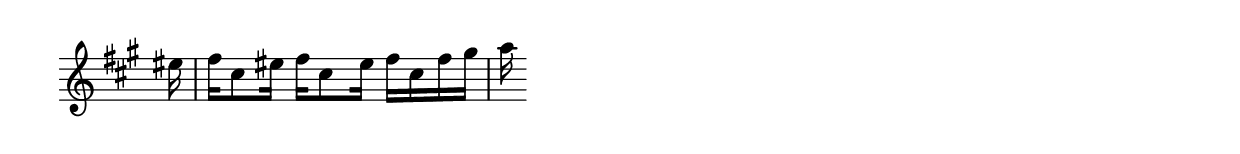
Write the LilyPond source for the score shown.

\version "2.6.3"
\include "english.ly"

melody = \relative c'' {
  \key a \major
  \time 3/4
  \partial 16*1 es16 | fs16[ cs8 es16] fs16[ cs8 es16] fs16[ cs16 fs16 gs16] | a16 \bar ""
}

\score {
  \new Staff \melody
  \midi { \tempo 4 = 100}
  \layout {
    indent = 0.0\cm
    \context {
      \Score
       \remove Bar_number_engraver
    }
    \context {
       \Staff \remove Time_signature_engraver
    }
  }
}
\paper { raggedright = ##t }